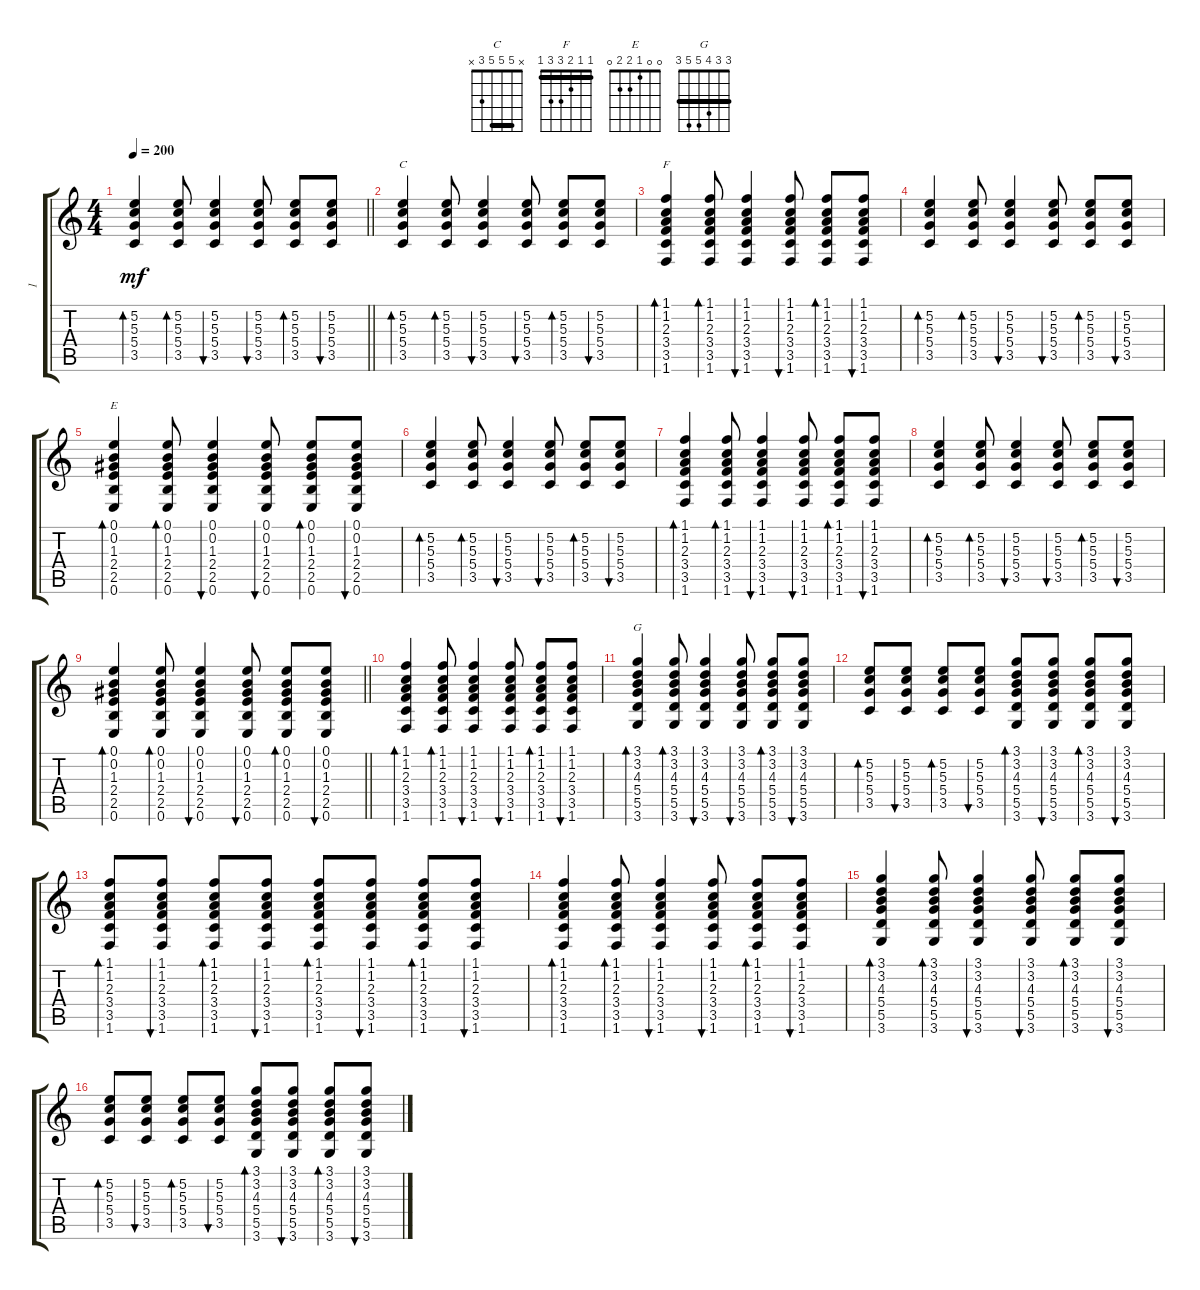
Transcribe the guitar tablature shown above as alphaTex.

\track ("1" "1") {instrument distortionguitar}
\staff {score tabs}
\tuning (E4 B3 G3 D3 A2 E2) {hide}
\chord ("C" x 5 5 5 3 x) {barre 5}
\chord ("F" 1 1 2 3 3 1) {barre 1}
\chord ("E" 0 0 1 2 2 0)
\chord ("G" 3 3 4 5 5 3) {barre 3}
\ts (4 4)
\tempo 200
\clef g2
\barLineRight lightlight
\ks c
(5.2 5.3 5.4 3.5).4{bd 30 dy mf} (5.2 5.3 5.4 3.5).8{bd 30} (5.2 5.3 5.4 3.5).4{bu 30} (5.2 5.3 5.4 3.5).8{bu 30} (5.2 5.3 5.4 3.5).8{bd 30} (5.2 5.3 5.4 3.5).8{bu 30} |
(5.2 5.3 5.4 3.5).4{bd 30 ch "C"} (5.2 5.3 5.4 3.5).8{bd 30} (5.2 5.3 5.4 3.5).4{bu 30} (5.2 5.3 5.4 3.5).8{bu 30} (5.2 5.3 5.4 3.5).8{bd 30} (5.2 5.3 5.4 3.5).8{bu 30} |
(1.1 1.2 2.3 3.4 3.5 1.6).4{bd 30 ch "F"} (1.1 1.2 2.3 3.4 3.5 1.6).8{bd 30} (1.1 1.2 2.3 3.4 3.5 1.6).4{bu 30} (1.1 1.2 2.3 3.4 3.5 1.6).8{bu 30} (1.1 1.2 2.3 3.4 3.5 1.6).8{bd 30} (1.1 1.2 2.3 3.4 3.5 1.6).8{bu 30} |
(5.2 5.3 5.4 3.5).4{bd 30} (5.2 5.3 5.4 3.5).8{bd 30} (5.2 5.3 5.4 3.5).4{bu 30} (5.2 5.3 5.4 3.5).8{bu 30} (5.2 5.3 5.4 3.5).8{bd 30} (5.2 5.3 5.4 3.5).8{bu 30} |
(0.1 0.2 1.3 2.4 2.5 0.6).4{bd 30 ch "E"} (0.1 0.2 1.3 2.4 2.5 0.6).8{bd 30} (0.1 0.2 1.3 2.4 2.5 0.6).4{bu 30} (0.1 0.2 1.3 2.4 2.5 0.6).8{bu 30} (0.1 0.2 1.3 2.4 2.5 0.6).8{bd 30} (0.1 0.2 1.3 2.4 2.5 0.6).8{bu 30} |
(5.2 5.3 5.4 3.5).4{bd 30} (5.2 5.3 5.4 3.5).8{bd 30} (5.2 5.3 5.4 3.5).4{bu 30} (5.2 5.3 5.4 3.5).8{bu 30} (5.2 5.3 5.4 3.5).8{bd 30} (5.2 5.3 5.4 3.5).8{bu 30} |
(1.1 1.2 2.3 3.4 3.5 1.6).4{bd 30} (1.1 1.2 2.3 3.4 3.5 1.6).8{bd 30} (1.1 1.2 2.3 3.4 3.5 1.6).4{bu 30} (1.1 1.2 2.3 3.4 3.5 1.6).8{bu 30} (1.1 1.2 2.3 3.4 3.5 1.6).8{bd 30} (1.1 1.2 2.3 3.4 3.5 1.6).8{bu 30} |
(5.2 5.3 5.4 3.5).4{bd 30} (5.2 5.3 5.4 3.5).8{bd 30} (5.2 5.3 5.4 3.5).4{bu 30} (5.2 5.3 5.4 3.5).8{bu 30} (5.2 5.3 5.4 3.5).8{bd 30} (5.2 5.3 5.4 3.5).8{bu 30} |
\barLineRight lightlight
(0.1 0.2 1.3 2.4 2.5 0.6).4{bd 30} (0.1 0.2 1.3 2.4 2.5 0.6).8{bd 30} (0.1 0.2 1.3 2.4 2.5 0.6).4{bu 30} (0.1 0.2 1.3 2.4 2.5 0.6).8{bu 30} (0.1 0.2 1.3 2.4 2.5 0.6).8{bd 30} (0.1 0.2 1.3 2.4 2.5 0.6).8{bu 30} |
(1.1 1.2 2.3 3.4 3.5 1.6).4{bd 30} (1.1 1.2 2.3 3.4 3.5 1.6).8{bd 30} (1.1 1.2 2.3 3.4 3.5 1.6).4{bu 30} (1.1 1.2 2.3 3.4 3.5 1.6).8{bu 30} (1.1 1.2 2.3 3.4 3.5 1.6).8{bd 30} (1.1 1.2 2.3 3.4 3.5 1.6).8{bu 30} |
(3.1 3.2 4.3 5.4 5.5 3.6).4{bd 30 ch "G"} (3.1 3.2 4.3 5.4 5.5 3.6).8{bd 30} (3.1 3.2 4.3 5.4 5.5 3.6).4{bu 30} (3.1 3.2 4.3 5.4 5.5 3.6).8{bu 30} (3.1 3.2 4.3 5.4 5.5 3.6).8{bd 30} (3.1 3.2 4.3 5.4 5.5 3.6).8{bu 30} |
(5.2 5.3 5.4 3.5).8{bd 30} (5.2 5.3 5.4 3.5).8{bu 30} (5.2 5.3 5.4 3.5).8{bd 30} (5.2 5.3 5.4 3.5).8{bu 30} (3.1 3.2 4.3 5.4 5.5 3.6).8{bd 30} (3.1 3.2 4.3 5.4 5.5 3.6).8{bu 30} (3.1 3.2 4.3 5.4 5.5 3.6).8{bd 30} (3.1 3.2 4.3 5.4 5.5 3.6).8{bu 30} |
(1.1 1.2 2.3 3.4 3.5 1.6).8{bd 30} (1.1 1.2 2.3 3.4 3.5 1.6).8{bu 30} (1.1 1.2 2.3 3.4 3.5 1.6).8{bd 30} (1.1 1.2 2.3 3.4 3.5 1.6).8{bu 30} (1.1 1.2 2.3 3.4 3.5 1.6).8{bd 30} (1.1 1.2 2.3 3.4 3.5 1.6).8{bu 30} (1.1 1.2 2.3 3.4 3.5 1.6).8{bd 30} (1.1 1.2 2.3 3.4 3.5 1.6).8{bu 30} |
(1.1 1.2 2.3 3.4 3.5 1.6).4{bd 30} (1.1 1.2 2.3 3.4 3.5 1.6).8{bd 30} (1.1 1.2 2.3 3.4 3.5 1.6).4{bu 30} (1.1 1.2 2.3 3.4 3.5 1.6).8{bu 30} (1.1 1.2 2.3 3.4 3.5 1.6).8{bd 30} (1.1 1.2 2.3 3.4 3.5 1.6).8{bu 30} |
(3.1 3.2 4.3 5.4 5.5 3.6).4{bd 30} (3.1 3.2 4.3 5.4 5.5 3.6).8{bd 30} (3.1 3.2 4.3 5.4 5.5 3.6).4{bu 30} (3.1 3.2 4.3 5.4 5.5 3.6).8{bu 30} (3.1 3.2 4.3 5.4 5.5 3.6).8{bd 30} (3.1 3.2 4.3 5.4 5.5 3.6).8{bu 30} |
(5.2 5.3 5.4 3.5).8{bd 30} (5.2 5.3 5.4 3.5).8{bu 30} (5.2 5.3 5.4 3.5).8{bd 30} (5.2 5.3 5.4 3.5).8{bu 30} (3.1 3.2 4.3 5.4 5.5 3.6).8{bd 30} (3.1 3.2 4.3 5.4 5.5 3.6).8{bu 30} (3.1 3.2 4.3 5.4 5.5 3.6).8{bd 30} (3.1 3.2 4.3 5.4 5.5 3.6).8{bu 30}
